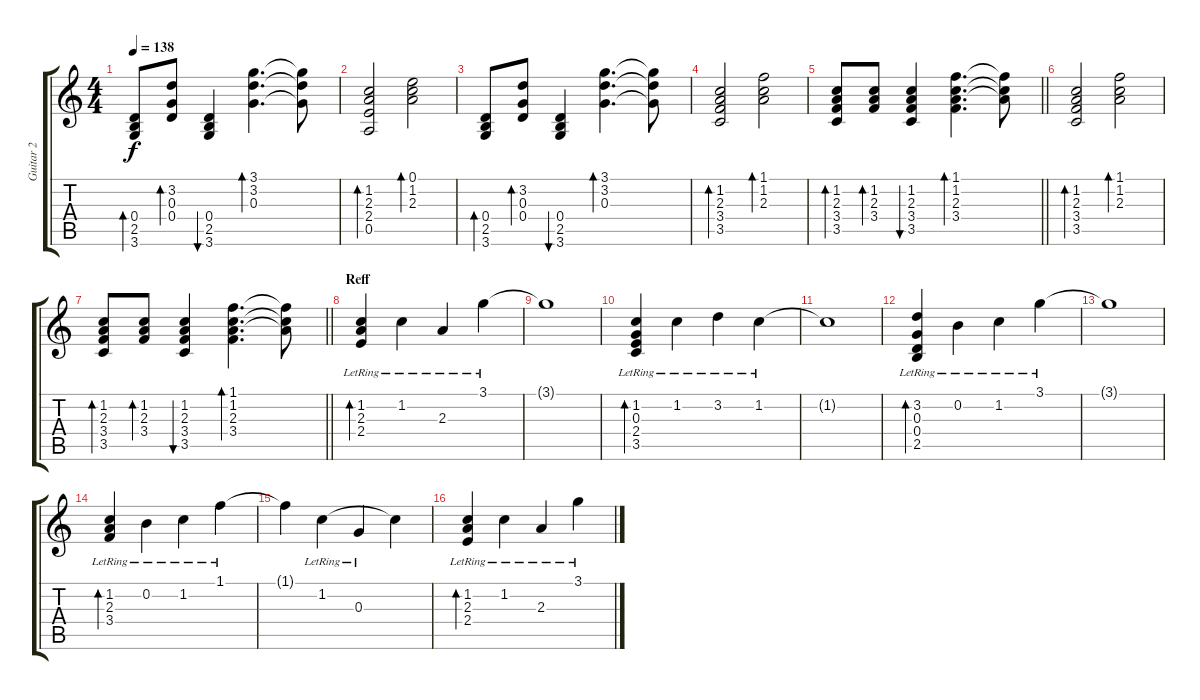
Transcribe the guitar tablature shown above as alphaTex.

\track ("Guitar 2" "Guitar 2") {instrument acousticguitarsteel}
\staff {score tabs}
\tuning (E4 B3 G3 D3 A2 E2) {hide}
\ts (4 4)
\tempo 138
\clef g2
\ks c
(0.4 2.5 3.6).8{bd 240 dy f} (3.2 0.3 0.4).8{bd 240} (0.4 2.5 3.6).4{bu 240} (3.1 3.2 0.3).4{d bd 240} (3.1{t} 3.2{t} 0.3{t}).8 |
(1.2 2.3 2.4 0.5).2{bd 120} (0.1 1.2 2.3).2{bd 120} |
(0.4 2.5 3.6).8{bd 240} (3.2 0.3 0.4).8{bd 240} (0.4 2.5 3.6).4{bu 240} (3.1 3.2 0.3).4{d bd 240} (3.1{t} 3.2{t} 0.3{t}).8 |
(1.2 2.3 3.4 3.5).2{bd 240} (1.1 1.2 2.3).2{bd 240} |
\barLineRight lightlight
(1.2 2.3 3.4 3.5).8{bd 240} (1.2 2.3 3.4).8{bd 240} (1.2 2.3 3.4 3.5).4{bu 240} (1.1 1.2 2.3 3.4).4{d bd 240} (1.1{t} 1.2{t} 2.3{t}).8 |
(1.2 2.3 3.4 3.5).2{bd 240} (1.1 1.2 2.3).2{bd 240} |
\barLineRight lightlight
(1.2 2.3 3.4 3.5).8{bd 240} (1.2 2.3 3.4).8{bd 240} (1.2 2.3 3.4 3.5).4{bu 240} (1.1 1.2 2.3 3.4).4{d bd 240} (1.1{t} 1.2{t} 2.3{t}).8 |
\section ("" "Reff")
(1.2{lr} 2.3{lr} 2.4{lr}).4{bd 240} 1.2{lr}.4 2.3{lr}.4 3.1{lr}.4 |
3.1{t}.1 |
(1.2{lr} 0.3{lr} 2.4{lr} 3.5{lr}).4{bd 240} 1.2{lr}.4 3.2{lr}.4 1.2{lr}.4 |
1.2{t}.1 |
(3.2{lr} 0.3{lr} 0.4{lr} 2.5{lr}).4{bd 240} 0.2{lr}.4 1.2{lr}.4 3.1{lr}.4 |
3.1{t}.1 |
(1.2{lr} 2.3{lr} 3.4{lr}).4{bd 240} 0.2{lr}.4 1.2{lr}.4 1.1{lr}.4 |
1.1{t}.4 1.2{lr}.4 0.3{lr}.4 1.2{t}.4 |
(1.2{lr} 2.3{lr} 2.4{lr}).4{bd 240} 1.2{lr}.4 2.3{lr}.4 3.1{lr}.4
